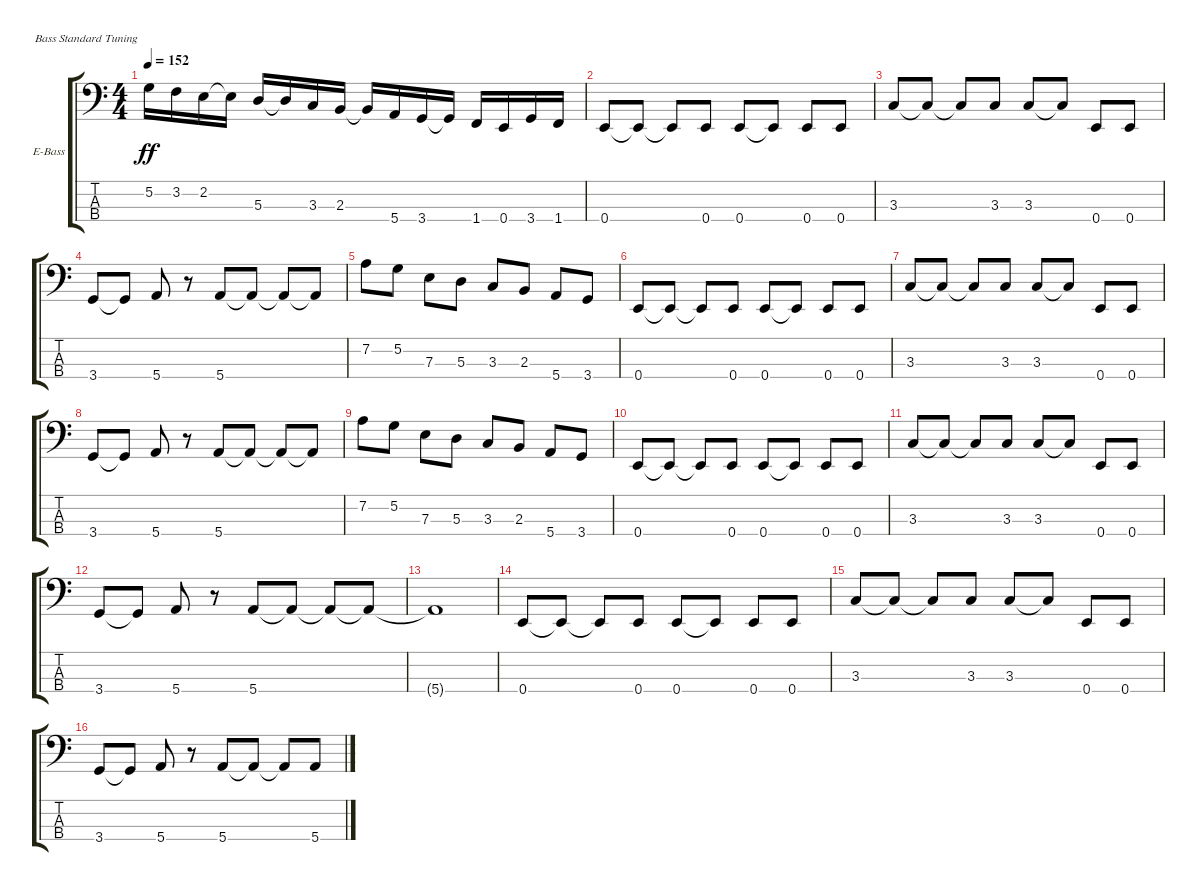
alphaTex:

\defaultSystemsLayout 4
\bracketExtendMode groupsimilarinstruments
\firstSystemTrackNameOrientation horizontal
\otherSystemsTrackNameOrientation horizontal
\track ("Electric Bass" "E-Bass") {instrument electricbassfinger}
\staff {score tabs}
\tuning (G2 D2 A1 E1)
\ts (4 4)
\tempo 152
\clef f4
\ks c
5.2.16{dy ff} 3.2.16 2.2.16 2.2{t}.16 5.3.16 5.3{t}.16 3.3.16 2.3.16 2.3{t}.16 5.4.16 3.4.16 3.4{t}.16 1.4.16 0.4.16 3.4.16 1.4.16 |
0.4.8 0.4{t}.8 0.4{t}.8 0.4.8 0.4.8 0.4{t}.8 0.4.8 0.4.8 |
3.3.8 3.3{t}.8 3.3{t}.8 3.3.8 3.3.8 3.3{t}.8 0.4.8 0.4.8 |
3.4.8 3.4{t}.8 5.4.8 r.8 5.4.8 5.4{t}.8 5.4{t}.8 5.4{t}.8 |
7.2.8 5.2.8 7.3.8 5.3.8 3.3.8 2.3.8 5.4.8 3.4.8 |
0.4.8 0.4{t}.8 0.4{t}.8 0.4.8 0.4.8 0.4{t}.8 0.4.8 0.4.8 |
3.3.8 3.3{t}.8 3.3{t}.8 3.3.8 3.3.8 3.3{t}.8 0.4.8 0.4.8 |
3.4.8 3.4{t}.8 5.4.8 r.8 5.4.8 5.4{t}.8 5.4{t}.8 5.4{t}.8 |
7.2.8 5.2.8 7.3.8 5.3.8 3.3.8 2.3.8 5.4.8 3.4.8 |
0.4.8 0.4{t}.8 0.4{t}.8 0.4.8 0.4.8 0.4{t}.8 0.4.8 0.4.8 |
3.3.8 3.3{t}.8 3.3{t}.8 3.3.8 3.3.8 3.3{t}.8 0.4.8 0.4.8 |
3.4.8 3.4{t}.8 5.4.8 r.8 5.4.8 5.4{t}.8 5.4{t}.8 5.4{t}.8 |
5.4{t}.1 |
0.4.8 0.4{t}.8 0.4{t}.8 0.4.8 0.4.8 0.4{t}.8 0.4.8 0.4.8 |
3.3.8 3.3{t}.8 3.3{t}.8 3.3.8 3.3.8 3.3{t}.8 0.4.8 0.4.8 |
3.4.8 3.4{t}.8 5.4.8 r.8 5.4.8 5.4{t}.8 5.4{t}.8 5.4.8
